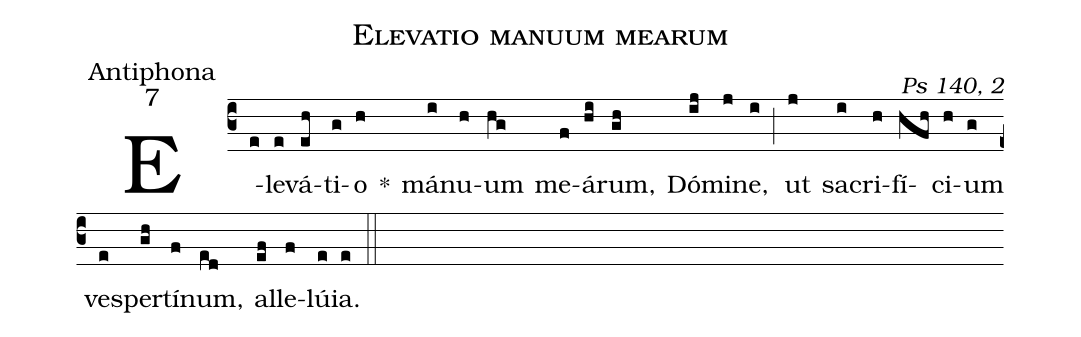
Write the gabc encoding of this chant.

name:Elevatio manuum mearum;
office-part:Antiphona;
mode:7;
commentary:Ps 140, 2;
%%
(c3)E(e)le(e)vá(eh)ti(g)o(h) *() má(i)nu(h)um(hg) me(f)á(hi)rum,(gh) Dó(ij)mi(j)ne,(i) (;) ut(j) sa(i)cri(h)fí(hfh)ci(h)um(g) ves(e)per(gh)tí(f)num,(ed) al(ef)le(f)lú(e)ia.(e) (::)
